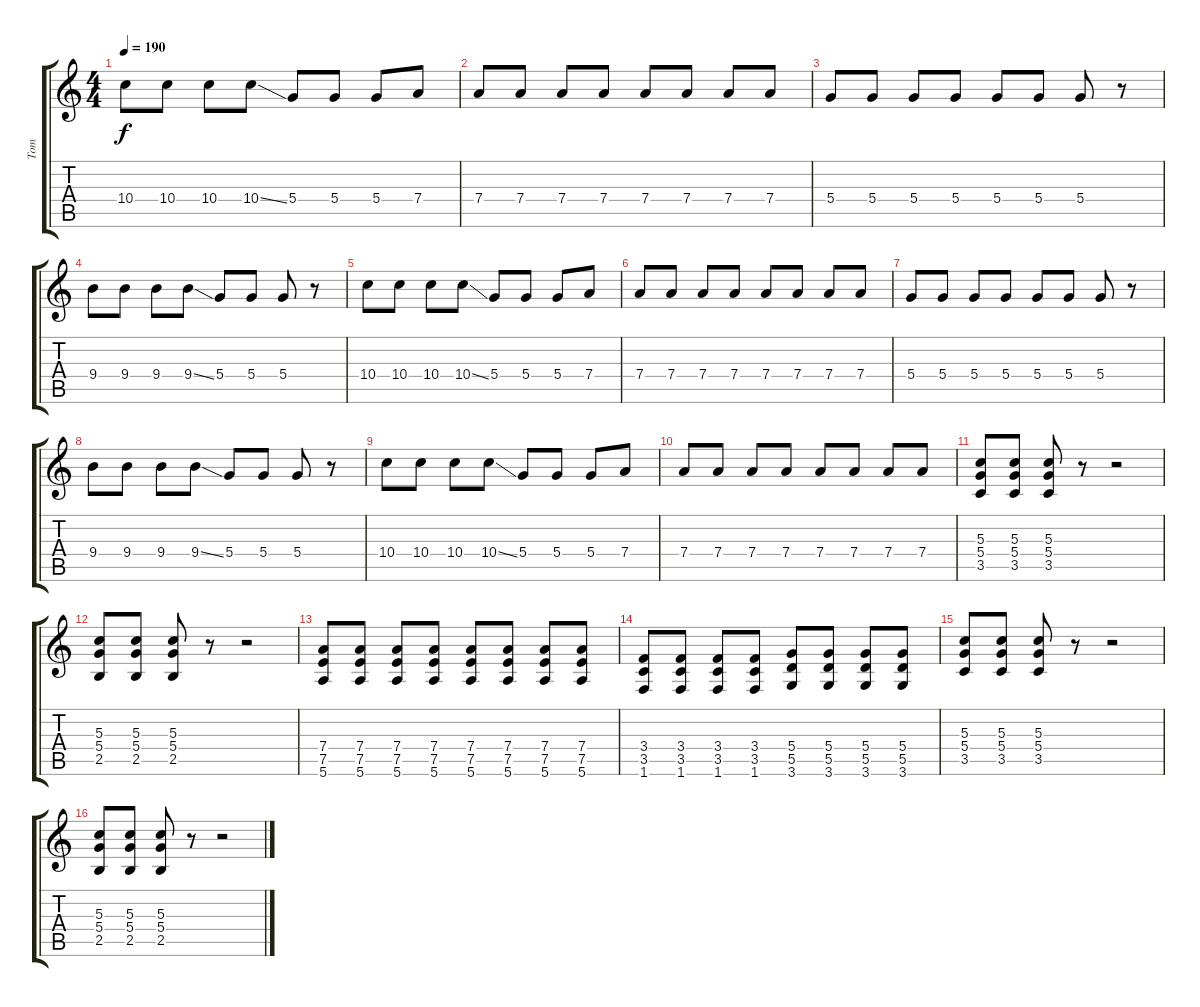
\track ("Tom" "Tom") {instrument overdrivenguitar}
\staff {score tabs}
\tuning (E4 B3 G3 D3 A2 E2) {hide}
\ts (4 4)
\tempo 190
\clef g2
\ks c
10.4.8{dy f} 10.4.8 10.4.8 10.4{ss}.8 5.4.8 5.4.8 5.4.8 7.4.8 |
7.4.8 7.4.8 7.4.8 7.4.8 7.4.8 7.4.8 7.4.8 7.4.8 |
5.4.8 5.4.8 5.4.8 5.4.8 5.4.8 5.4.8 5.4.8 r.8 |
9.4.8 9.4.8 9.4.8 9.4{ss}.8 5.4.8 5.4.8 5.4.8 r.8 |
10.4.8 10.4.8 10.4.8 10.4{ss}.8 5.4.8 5.4.8 5.4.8 7.4.8 |
7.4.8 7.4.8 7.4.8 7.4.8 7.4.8 7.4.8 7.4.8 7.4.8 |
5.4.8 5.4.8 5.4.8 5.4.8 5.4.8 5.4.8 5.4.8 r.8 |
9.4.8 9.4.8 9.4.8 9.4{ss}.8 5.4.8 5.4.8 5.4.8 r.8 |
10.4.8 10.4.8 10.4.8 10.4{ss}.8 5.4.8 5.4.8 5.4.8 7.4.8 |
7.4.8 7.4.8 7.4.8 7.4.8 7.4.8 7.4.8 7.4.8 7.4.8 |
(5.3 5.4 3.5).8 (5.3 5.4 3.5).8 (5.3 5.4 3.5).8 r.8 r.2 |
(5.3 5.4 2.5).8 (5.3 5.4 2.5).8 (5.3 5.4 2.5).8 r.8 r.2 |
(7.4 7.5 5.6).8 (7.4 7.5 5.6).8 (7.4 7.5 5.6).8 (7.4 7.5 5.6).8 (7.4 7.5 5.6).8 (7.4 7.5 5.6).8 (7.4 7.5 5.6).8 (7.4 7.5 5.6).8 |
(3.4 3.5 1.6).8 (3.4 3.5 1.6).8 (3.4 3.5 1.6).8 (3.4 3.5 1.6).8 (5.4 5.5 3.6).8 (5.4 5.5 3.6).8 (5.4 5.5 3.6).8 (5.4 5.5 3.6).8 |
(5.3 5.4 3.5).8 (5.3 5.4 3.5).8 (5.3 5.4 3.5).8 r.8 r.2 |
(5.3 5.4 2.5).8 (5.3 5.4 2.5).8 (5.3 5.4 2.5).8 r.8 r.2
